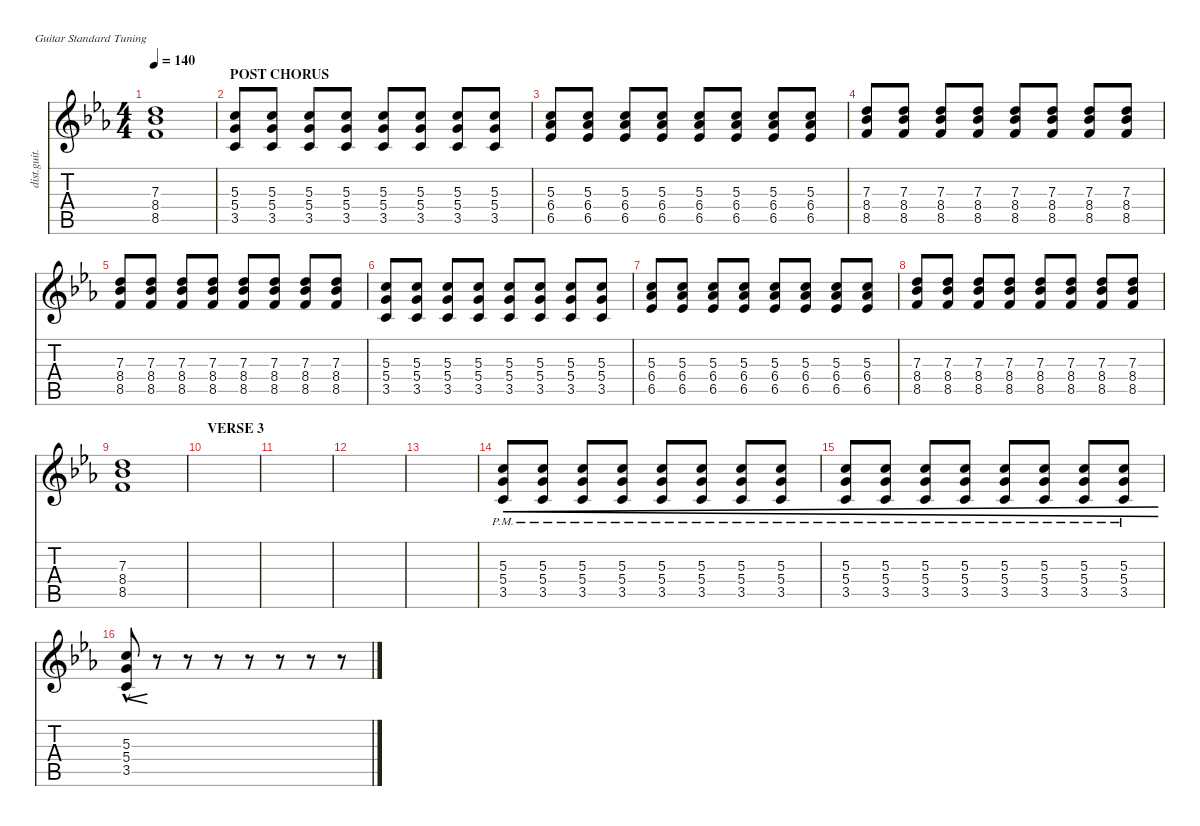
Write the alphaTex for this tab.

\defaultSystemsLayout 4
\hideDynamics
\bracketExtendMode nobrackets
\otherSystemsTrackNameOrientation horizontal
\track ("Distortion Guitar" "dist.guit.") {instrument distortionguitar}
\staff {score tabs}
\tuning (E4 B3 G3 D3 A2 E2)
\ts (4 4)
\tempo 140
\clef g2
\ks cminor
(8.5{acc forcenatural} 8.4{acc b} 7.3{acc forcenatural}).1{dy fff beam Up} |
\section ("" "POST CHORUS")
(3.5{acc forcenatural} 5.4{acc forcenatural} 5.3{acc forcenatural}).8{beam Up} (3.5{acc forcenatural} 5.4{acc forcenatural} 5.3{acc forcenatural}).8{beam Up} (3.5{acc forcenatural} 5.4{acc forcenatural} 5.3{acc forcenatural}).8{beam Up} (3.5{acc forcenatural} 5.4{acc forcenatural} 5.3{acc forcenatural}).8{beam Up} (3.5{acc forcenatural} 5.4{acc forcenatural} 5.3{acc forcenatural}).8{beam Up} (3.5{acc forcenatural} 5.4{acc forcenatural} 5.3{acc forcenatural}).8{beam Up} (3.5{acc forcenatural} 5.4{acc forcenatural} 5.3{acc forcenatural}).8{beam Up} (3.5{acc forcenatural} 5.4{acc forcenatural} 5.3{acc forcenatural}).8{beam Up} |
(6.5{acc b} 6.4{acc b} 5.3{acc forcenatural}).8{beam Up} (6.4{acc b} 6.5{acc b} 5.3{acc forcenatural}).8{beam Up} (6.4{acc b} 6.5{acc b} 5.3{acc forcenatural}).8{beam Up} (6.4{acc b} 6.5{acc b} 5.3{acc forcenatural}).8{beam Up} (6.4{acc b} 6.5{acc b} 5.3{acc forcenatural}).8{beam Up} (6.4{acc b} 6.5{acc b} 5.3{acc forcenatural}).8{beam Up} (6.4{acc b} 6.5{acc b} 5.3{acc forcenatural}).8{beam Up} (6.4{acc b} 6.5{acc b} 5.3{acc forcenatural}).8{beam Up} |
(8.5{acc forcenatural} 8.4{acc b} 7.3{acc forcenatural}).8{beam Up} (8.5{acc forcenatural} 8.4{acc b} 7.3{acc forcenatural}).8{beam Up} (8.5{acc forcenatural} 8.4{acc b} 7.3{acc forcenatural}).8{beam Up} (8.5{acc forcenatural} 8.4{acc b} 7.3{acc forcenatural}).8{beam Up} (8.5{acc forcenatural} 8.4{acc b} 7.3{acc forcenatural}).8{beam Up} (8.5{acc forcenatural} 8.4{acc b} 7.3{acc forcenatural}).8{beam Up} (8.5{acc forcenatural} 8.4{acc b} 7.3{acc forcenatural}).8{beam Up} (8.5{acc forcenatural} 8.4{acc b} 7.3{acc forcenatural}).8{beam Up} |
(8.5{acc forcenatural} 8.4{acc b} 7.3{acc forcenatural}).8{beam Up} (8.5{acc forcenatural} 8.4{acc b} 7.3{acc forcenatural}).8{beam Up} (8.5{acc forcenatural} 8.4{acc b} 7.3{acc forcenatural}).8{beam Up} (8.5{acc forcenatural} 8.4{acc b} 7.3{acc forcenatural}).8{beam Up} (8.5{acc forcenatural} 8.4{acc b} 7.3{acc forcenatural}).8{beam Up} (8.5{acc forcenatural} 8.4{acc b} 7.3{acc forcenatural}).8{beam Up} (8.5{acc forcenatural} 8.4{acc b} 7.3{acc forcenatural}).8{beam Up} (8.5{acc forcenatural} 8.4{acc b} 7.3{acc forcenatural}).8{beam Up} |
(3.5{acc forcenatural} 5.4{acc forcenatural} 5.3{acc forcenatural}).8{beam Up} (3.5{acc forcenatural} 5.4{acc forcenatural} 5.3{acc forcenatural}).8{beam Up} (3.5{acc forcenatural} 5.4{acc forcenatural} 5.3{acc forcenatural}).8{beam Up} (3.5{acc forcenatural} 5.4{acc forcenatural} 5.3{acc forcenatural}).8{beam Up} (3.5{acc forcenatural} 5.4{acc forcenatural} 5.3{acc forcenatural}).8{beam Up} (3.5{acc forcenatural} 5.4{acc forcenatural} 5.3{acc forcenatural}).8{beam Up} (3.5{acc forcenatural} 5.4{acc forcenatural} 5.3{acc forcenatural}).8{beam Up} (3.5{acc forcenatural} 5.4{acc forcenatural} 5.3{acc forcenatural}).8{beam Up} |
(6.5{acc b} 6.4{acc b} 5.3{acc forcenatural}).8{beam Up} (6.4{acc b} 6.5{acc b} 5.3{acc forcenatural}).8{beam Up} (6.4{acc b} 6.5{acc b} 5.3{acc forcenatural}).8{beam Up} (6.4{acc b} 6.5{acc b} 5.3{acc forcenatural}).8{beam Up} (6.4{acc b} 6.5{acc b} 5.3{acc forcenatural}).8{beam Up} (6.4{acc b} 6.5{acc b} 5.3{acc forcenatural}).8{beam Up} (6.4{acc b} 6.5{acc b} 5.3{acc forcenatural}).8{beam Up} (6.4{acc b} 6.5{acc b} 5.3{acc forcenatural}).8{beam Up} |
(8.5{acc forcenatural} 8.4{acc b} 7.3{acc forcenatural}).8{beam Up} (8.5{acc forcenatural} 8.4{acc b} 7.3{acc forcenatural}).8{beam Up} (8.5{acc forcenatural} 8.4{acc b} 7.3{acc forcenatural}).8{beam Up} (8.5{acc forcenatural} 8.4{acc b} 7.3{acc forcenatural}).8{beam Up} (8.5{acc forcenatural} 8.4{acc b} 7.3{acc forcenatural}).8{beam Up} (8.5{acc forcenatural} 8.4{acc b} 7.3{acc forcenatural}).8{beam Up} (8.5{acc forcenatural} 8.4{acc b} 7.3{acc forcenatural}).8{beam Up} (8.5{acc forcenatural} 8.4{acc b} 7.3{acc forcenatural}).8{beam Up} |
(8.5{acc forcenatural} 8.4{acc b} 7.3{acc forcenatural}).1{beam Up} |
\section ("" "VERSE 3")
|
|
|
|
(3.5{pm acc forcenatural} 5.4{pm acc forcenatural} 5.3{pm acc forcenatural}).8{cre dy p beam Up} (3.5{pm acc forcenatural} 5.4{pm acc forcenatural} 5.3{pm acc forcenatural}).8{cre dy mf beam Up} (3.5{pm acc forcenatural} 5.4{pm acc forcenatural} 5.3{pm acc forcenatural}).8{cre beam Up} (3.5{pm acc forcenatural} 5.4{pm acc forcenatural} 5.3{pm acc forcenatural}).8{cre beam Up} (3.5{pm acc forcenatural} 5.4{pm acc forcenatural} 5.3{pm acc forcenatural}).8{cre beam Up} (3.5{pm acc forcenatural} 5.4{pm acc forcenatural} 5.3{pm acc forcenatural}).8{cre beam Up} (3.5{pm acc forcenatural} 5.4{pm acc forcenatural} 5.3{pm acc forcenatural}).8{cre beam Up} (3.5{pm acc forcenatural} 5.4{pm acc forcenatural} 5.3{pm acc forcenatural}).8{cre beam Up} |
(3.5{pm acc forcenatural} 5.4{pm acc forcenatural} 5.3{pm acc forcenatural}).8{cre beam Up} (3.5{pm acc forcenatural} 5.4{pm acc forcenatural} 5.3{pm acc forcenatural}).8{cre beam Up} (3.5{pm acc forcenatural} 5.4{pm acc forcenatural} 5.3{pm acc forcenatural}).8{cre beam Up} (3.5{pm acc forcenatural} 5.4{pm acc forcenatural} 5.3{pm acc forcenatural}).8{cre beam Up} (3.5{pm acc forcenatural} 5.4{pm acc forcenatural} 5.3{pm acc forcenatural}).8{cre beam Up} (3.5{pm acc forcenatural} 5.4{pm acc forcenatural} 5.3{pm acc forcenatural}).8{cre beam Up} (3.5{pm acc forcenatural} 5.4{pm acc forcenatural} 5.3{pm acc forcenatural}).8{cre beam Up} (3.5{pm acc forcenatural} 5.4{pm acc forcenatural} 5.3{pm acc forcenatural}).8{cre beam Up} |
(3.5{hac acc forcenatural} 5.4{hac acc forcenatural} 5.3{hac acc forcenatural}).8{cre dy fff beam Up} r.8{beam Up} r.8{beam Up} r.8{beam Up} r.8{beam Up} r.8{beam Up} r.8{beam Up} r.8{beam Up}
